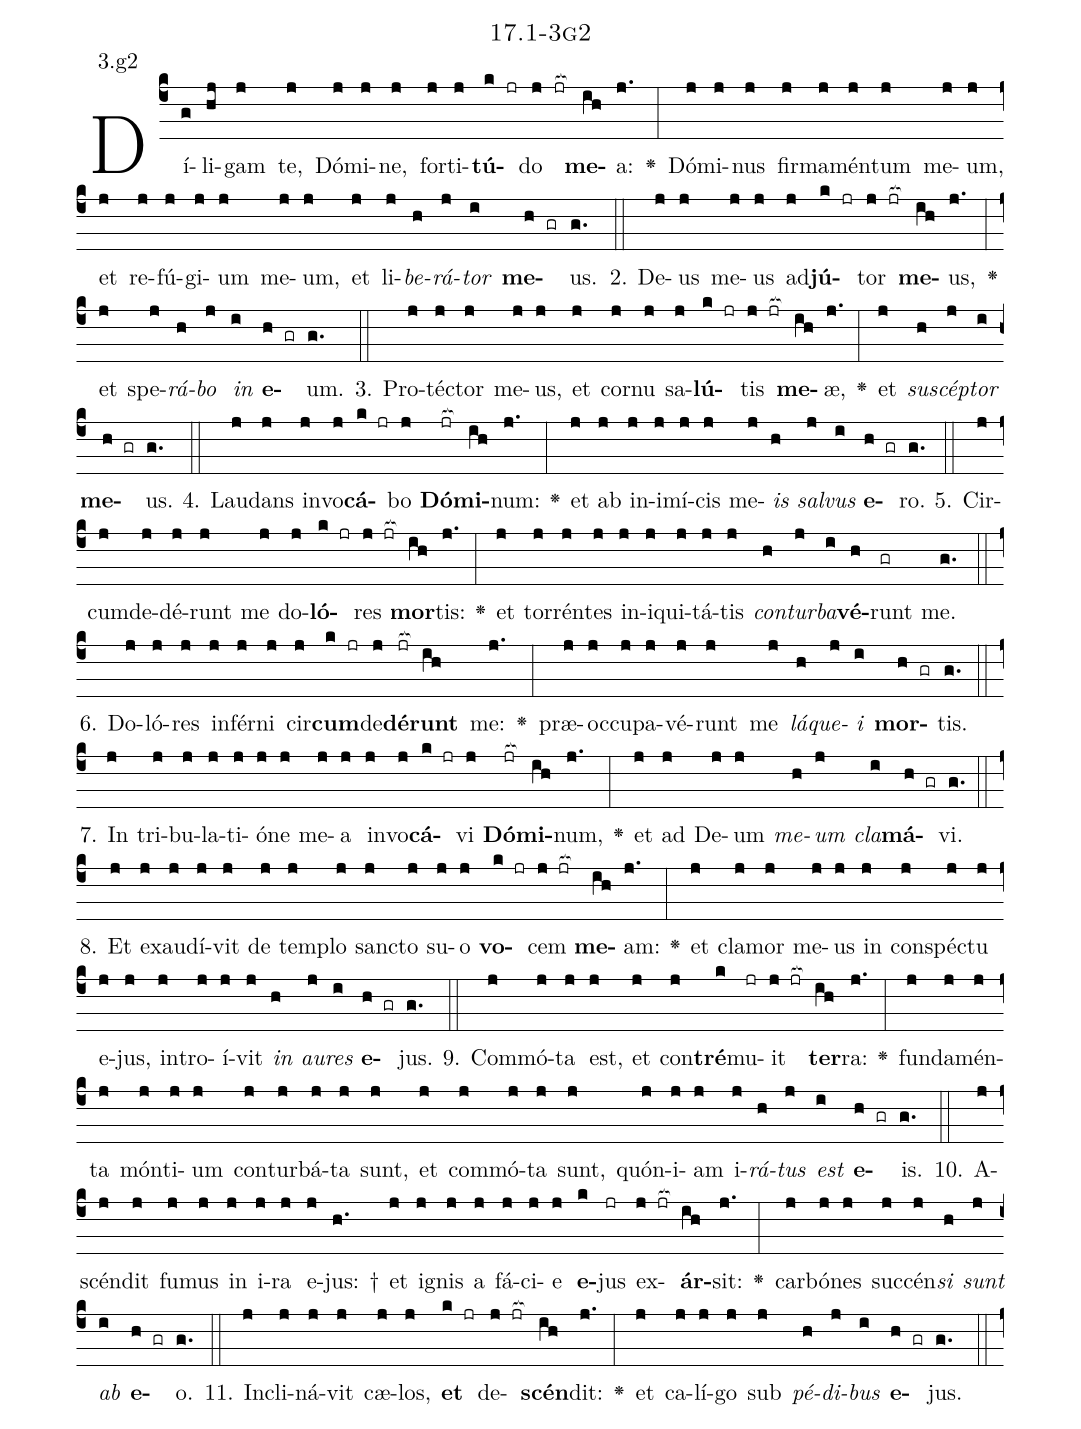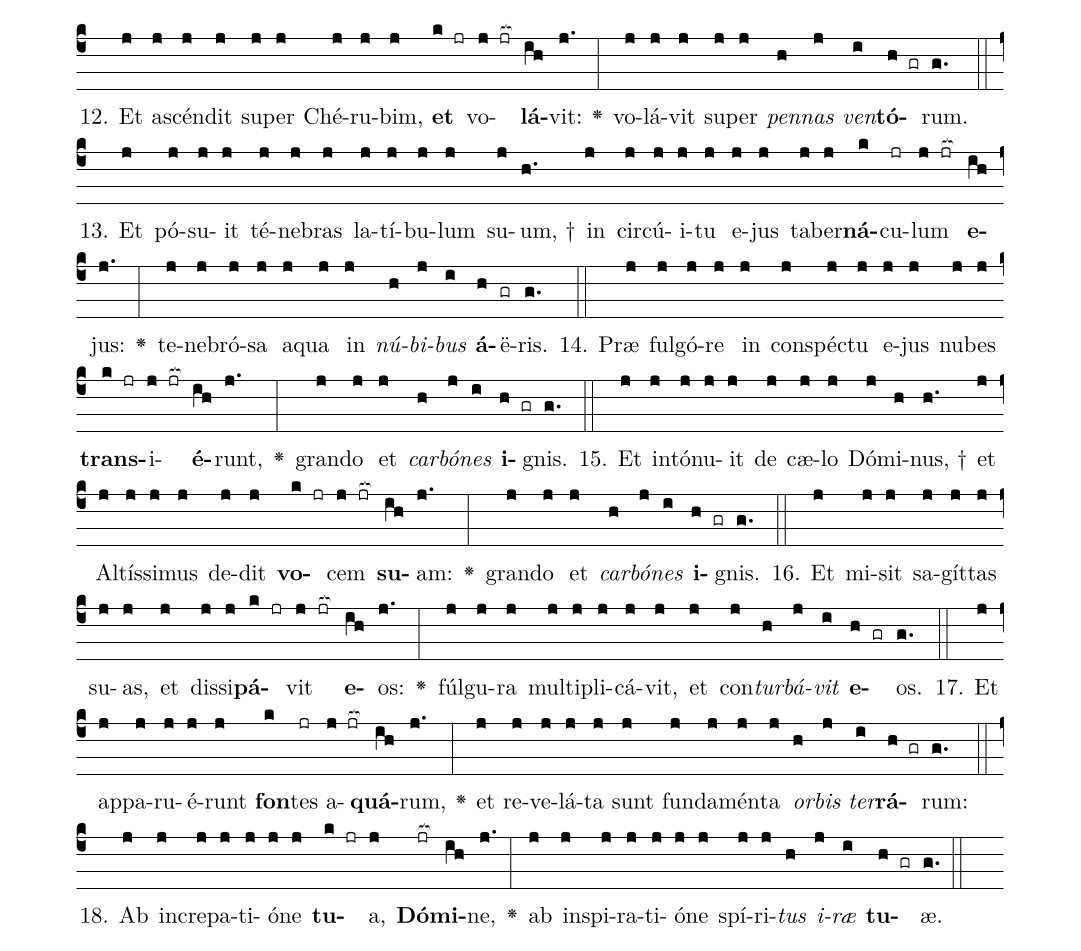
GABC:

name: 17.1-3g2;
annotation: 3.g2;
%%
(c4)Dí(g)li(hj)gam(j) te,(j) Dó(j)mi(j)ne,(j) for(j)ti(j)<b>tú</b>(k jr)do(j jr[ocb:1{]) <b>me</b>(ih[ocb:0}])a:(j.) <v>\greheightstar</v>(:) Dó(j)mi(j)nus(j) fir(j)ma(j)mén(j)tum(j) me(j)um,(j) et(j) re(j)fú(j)gi(j)um(j) me(j)um,(j) et(j) li(j)<i>be</i>(h)<i>rá</i>(j)<i>tor</i>(i) <b>me</b>(h gr)us.(g.) (::)
2. De(j)us(j) me(j)us(j) ad(j)<b>jú</b>(k jr)tor(j jr[ocb:1{]) <b>me</b>(ih[ocb:0}])us,(j.) <v>\greheightstar</v>(:) et(j) spe(j)<i>rá</i>(h)<i>bo</i>(j) <i>in</i>(i) <b>e</b>(h gr)um.(g.) (::)
3. Pro(j)téc(j)tor(j) me(j)us,(j) et(j) cor(j)nu(j) sa(j)<b>lú</b>(k jr)tis(j jr[ocb:1{]) <b>me</b>(ih[ocb:0}])æ,(j.) <v>\greheightstar</v>(:) et(j) <i>su</i>(h)<i>scép</i>(j)<i>tor</i>(i) <b>me</b>(h gr)us.(g.) (::)
4. Lau(j)dans(j) in(j)vo(j)<b>cá</b>(k jr)bo(j) <b>Dó</b>(jr[ocb:1{])<b>mi</b>(ih[ocb:0}])num:(j.) <v>\greheightstar</v>(:) et(j) ab(j) in(j)i(j)mí(j)cis(j) me(j)<i>is</i>(h) <i>sal</i>(j)<i>vus</i>(i) <b>e</b>(h gr)ro.(g.) (::)
5. Cir(j)cum(j)de(j)dé(j)runt(j) me(j) do(j)<b>ló</b>(k jr)res(j jr[ocb:1{]) <b>mor</b>(ih[ocb:0}])tis:(j.) <v>\greheightstar</v>(:) et(j) tor(j)rén(j)tes(j) in(j)i(j)qui(j)tá(j)tis(j) <i>con</i>(h)<i>tur</i>(j)<i>ba</i>(i)<b>vé</b>(h)runt(gr) me.(g.) (::)
6. Do(j)ló(j)res(j) in(j)fér(j)ni(j) cir(j)<b>cum</b>(k jr)de(j)<b>dé</b>(jr[ocb:1{])<b>runt</b>(ih[ocb:0}]) me:(j.) <v>\greheightstar</v>(:) præ(j)oc(j)cu(j)pa(j)vé(j)runt(j) me(j) <i>lá</i>(h)<i>que</i>(j)<i>i</i>(i) <b>mor</b>(h gr)tis.(g.) (::)
7. In(j) tri(j)bu(j)la(j)ti(j)ó(j)ne(j) me(j)a(j) in(j)vo(j)<b>cá</b>(k jr)vi(j) <b>Dó</b>(jr[ocb:1{])<b>mi</b>(ih[ocb:0}])num,(j.) <v>\greheightstar</v>(:) et(j) ad(j) De(j)um(j) <i>me</i>(h)<i>um</i>(j) <i>cla</i>(i)<b>má</b>(h gr)vi.(g.) (::)
8. Et(j) ex(j)au(j)dí(j)vit(j) de(j) tem(j)plo(j) sanc(j)to(j) su(j)o(j) <b>vo</b>(k jr)cem(j jr[ocb:1{]) <b>me</b>(ih[ocb:0}])am:(j.) <v>\greheightstar</v>(:) et(j) cla(j)mor(j) me(j)us(j) in(j) con(j)spéc(j)tu(j) e(j)jus,(j) in(j)tro(j)í(j)vit(j) <i>in</i>(h) <i>au</i>(j)<i>res</i>(i) <b>e</b>(h gr)jus.(g.) (::)
9. Com(j)mó(j)ta(j) est,(j) et(j) con(j)<b>tré</b>(k)mu(jr)it(j jr[ocb:1{]) <b>ter</b>(ih[ocb:0}])ra:(j.) <v>\greheightstar</v>(:) fun(j)da(j)mén(j)ta(j) món(j)ti(j)um(j) con(j)tur(j)bá(j)ta(j) sunt,(j) et(j) com(j)mó(j)ta(j) sunt,(j) quón(j)i(j)am(j) i(j)<i>rá</i>(h)<i>tus</i>(j) <i>est</i>(i) <b>e</b>(h gr)is.(g.) (::)
10. A(j)scén(j)dit(j) fu(j)mus(j) in(j) i(j)ra(j) e(j)jus: †(h.) et(j) i(j)gnis(j) a(j) fá(j)ci(j)e(j) <b>e</b>(k)jus(jr) ex(j jr[ocb:1{])<b>ár</b>(ih[ocb:0}])sit:(j.) <v>\greheightstar</v>(:) car(j)bó(j)nes(j) suc(j)cén(j)<i>si</i>(h) <i>sunt</i>(j) <i>ab</i>(i) <b>e</b>(h gr)o.(g.) (::)
11. In(j)cli(j)ná(j)vit(j) cæ(j)los,(j) <b>et</b>(k jr) de(j jr[ocb:1{])<b>scén</b>(ih[ocb:0}])dit:(j.) <v>\greheightstar</v>(:) et(j) ca(j)lí(j)go(j) sub(j) <i>pé</i>(h)<i>di</i>(j)<i>bus</i>(i) <b>e</b>(h gr)jus.(g.) (::)
12. Et(j) a(j)scén(j)dit(j) su(j)per(j) Ché(j)ru(j)bim,(j) <b>et</b>(k jr) vo(j jr[ocb:1{])<b>lá</b>(ih[ocb:0}])vit:(j.) <v>\greheightstar</v>(:) vo(j)lá(j)vit(j) su(j)per(j) <i>pen</i>(h)<i>nas</i>(j) <i>ven</i>(i)<b>tó</b>(h gr)rum.(g.) (::)
13. Et(j) pó(j)su(j)it(j) té(j)ne(j)bras(j) la(j)tí(j)bu(j)lum(j) su(j)um, †(h.) in(j) cir(j)cú(j)i(j)tu(j) e(j)jus(j) ta(j)ber(j)<b>ná</b>(k)cu(jr)lum(j jr[ocb:1{]) <b>e</b>(ih[ocb:0}])jus:(j.) <v>\greheightstar</v>(:) te(j)ne(j)bró(j)sa(j) a(j)qua(j) in(j) <i>nú</i>(h)<i>bi</i>(j)<i>bus</i>(i) <b>á</b>(h)ë(gr)ris.(g.) (::)
14. Præ(j) ful(j)gó(j)re(j) in(j) con(j)spéc(j)tu(j) e(j)jus(j) nu(j)bes(j) <b>trans</b>(k jr)i(j jr[ocb:1{])<b>é</b>(ih[ocb:0}])runt,(j.) <v>\greheightstar</v>(:) gran(j)do(j) et(j) <i>car</i>(h)<i>bó</i>(j)<i>nes</i>(i) <b>i</b>(h gr)gnis.(g.) (::)
15. Et(j) in(j)tó(j)nu(j)it(j) de(j) cæ(j)lo(j) Dó(j)mi(h)nus, †(h.) et(j) Al(j)tís(j)si(j)mus(j) de(j)dit(j) <b>vo</b>(k jr)cem(j jr[ocb:1{]) <b>su</b>(ih[ocb:0}])am:(j.) <v>\greheightstar</v>(:) gran(j)do(j) et(j) <i>car</i>(h)<i>bó</i>(j)<i>nes</i>(i) <b>i</b>(h gr)gnis.(g.) (::)
16. Et(j) mi(j)sit(j) sa(j)gít(j)tas(j) su(j)as,(j) et(j) dis(j)si(j)<b>pá</b>(k jr)vit(j jr[ocb:1{]) <b>e</b>(ih[ocb:0}])os:(j.) <v>\greheightstar</v>(:) fúl(j)gu(j)ra(j) mul(j)ti(j)pli(j)cá(j)vit,(j) et(j) con(j)<i>tur</i>(h)<i>bá</i>(j)<i>vit</i>(i) <b>e</b>(h gr)os.(g.) (::)
17. Et(j) ap(j)pa(j)ru(j)é(j)runt(j) <b>fon</b>(k)tes(jr) a(j jr[ocb:1{])<b>quá</b>(ih[ocb:0}])rum,(j.) <v>\greheightstar</v>(:) et(j) re(j)ve(j)lá(j)ta(j) sunt(j) fun(j)da(j)mén(j)ta(j) <i>or</i>(h)<i>bis</i>(j) <i>ter</i>(i)<b>rá</b>(h gr)rum:(g.) (::)
18. Ab(j) in(j)cre(j)pa(j)ti(j)ó(j)ne(j) <b>tu</b>(k jr)a,(j) <b>Dó</b>(jr[ocb:1{])<b>mi</b>(ih[ocb:0}])ne,(j.) <v>\greheightstar</v>(:) ab(j) in(j)spi(j)ra(j)ti(j)ó(j)ne(j) spí(j)ri(j)<i>tus</i>(h) <i>i</i>(j)<i>ræ</i>(i) <b>tu</b>(h gr)æ.(g.) (::)
